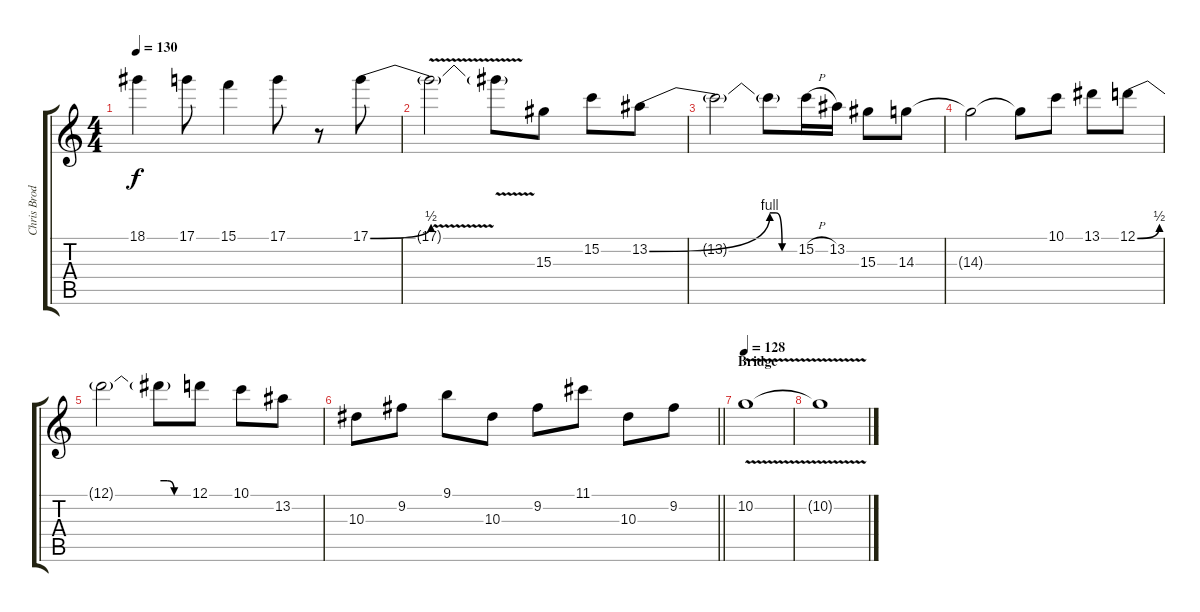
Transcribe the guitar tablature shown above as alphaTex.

\track ("Chris Broderick" "Chris Brod") {instrument overdrivenguitar}
\staff {score tabs}
\tuning (D4 A3 F3 C3 G2 D2) {hide}
\ts (4 4)
\tempo 130
\clef g2
\ks c
18.1.4{dy f} 17.1.8 15.1.4 17.1.8 r.8 17.1{be (bend 0 0 60 2)}.8 |
17.1{v t}.2 17.1{t}.8 15.3.8 15.2.8 13.2{be (bend 0 0 60 4)}.8 |
13.2{t}.2 13.2{be (custom 0 4 15 4 30 0 60 0) t}.8 15.2{h}.16 13.2.16 15.3.8 14.3.8 |
14.3{t}.2 14.3{t}.8 10.1.8 13.1.8 12.1{be (bend 0 0 60 2)}.8 |
12.1{t}.2 12.1{be (custom 0 2 15 2 30 0 60 0) t}.8 12.1.8 10.1.8 13.2.8 |
\barLineRight lightlight
10.3.8 9.2.8 9.1.8 10.3.8 9.2.8 11.1.8 10.3.8 9.2.8 |
\section ("" "Bridge")
\tempo 128
10.2{v}.1 |
10.2{v t}.1
